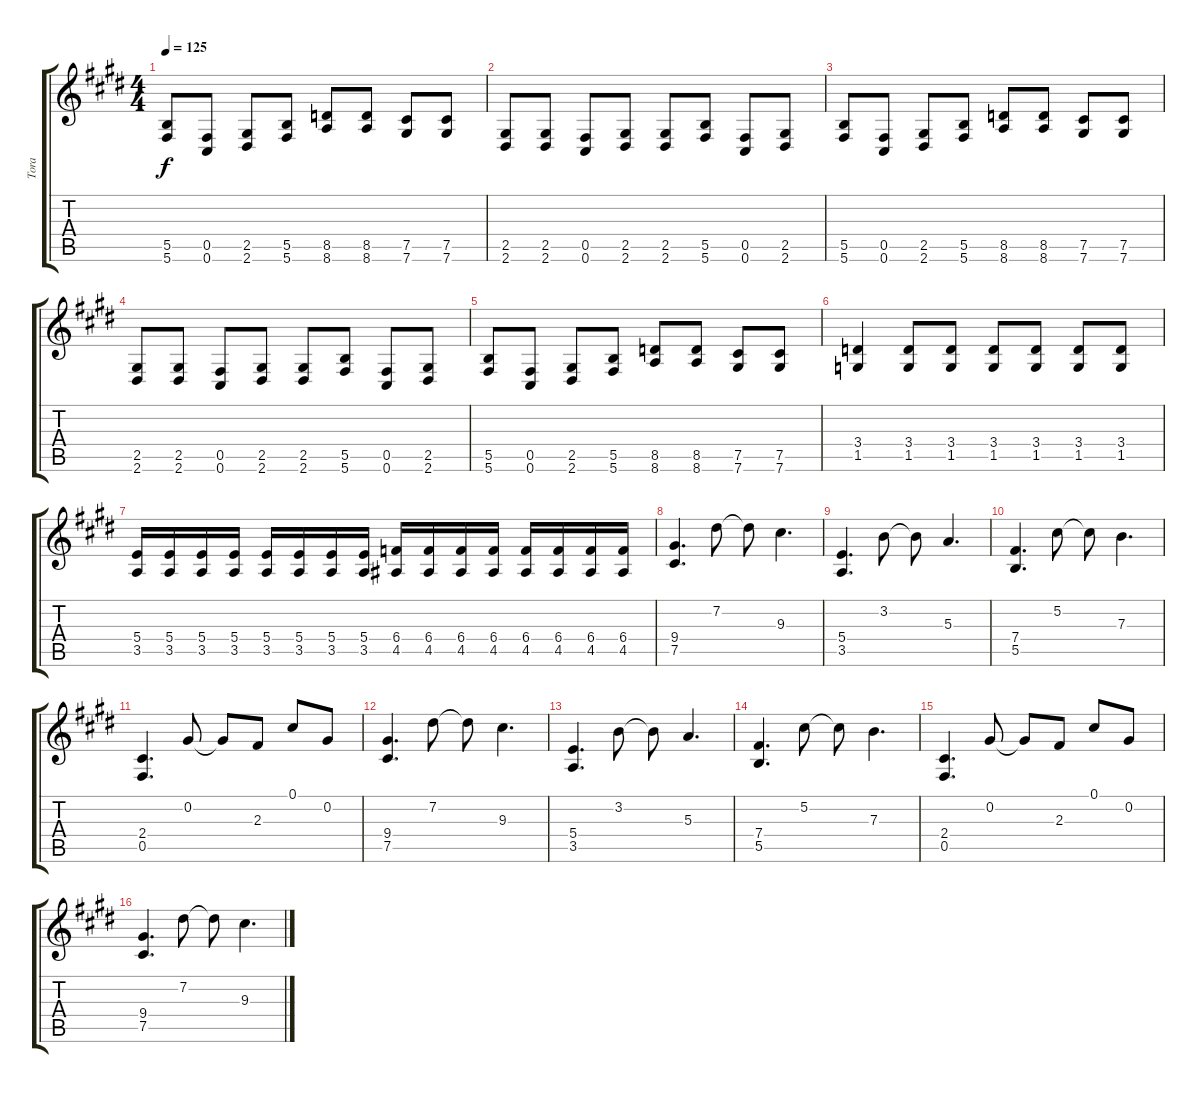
\track ("Tora" "Tora") {instrument distortionguitar}
\staff {score tabs}
\tuning (Db4 Ab3 E3 B2 Gb2 Db2) {hide}
\ts (4 4)
\tempo 125
\clef g2
\ks e
(5.5 5.6).8{dy f} (0.5 0.6).8 (2.5 2.6).8 (5.5 5.6).8 (8.5 8.6).8 (8.5 8.6).8 (7.5 7.6).8 (7.5 7.6).8 |
(2.5 2.6).8 (2.5 2.6).8 (0.5 0.6).8 (2.5 2.6).8 (2.5 2.6).8 (5.5 5.6).8 (0.5 0.6).8 (2.5 2.6).8 |
(5.5 5.6).8 (0.5 0.6).8 (2.5 2.6).8 (5.5 5.6).8 (8.5 8.6).8 (8.5 8.6).8 (7.5 7.6).8 (7.5 7.6).8 |
(2.5 2.6).8 (2.5 2.6).8 (0.5 0.6).8 (2.5 2.6).8 (2.5 2.6).8 (5.5 5.6).8 (0.5 0.6).8 (2.5 2.6).8 |
(5.5 5.6).8 (0.5 0.6).8 (2.5 2.6).8 (5.5 5.6).8 (8.5 8.6).8 (8.5 8.6).8 (7.5 7.6).8 (7.5 7.6).8 |
(3.4 1.5).4 (3.4 1.5).8 (3.4 1.5).8 (3.4 1.5).8 (3.4 1.5).8 (3.4 1.5).8 (3.4 1.5).8 |
(5.4 3.5).16 (5.4 3.5).16 (5.4 3.5).16 (5.4 3.5).16 (5.4 3.5).16 (5.4 3.5).16 (5.4 3.5).16 (5.4 3.5).16 (6.4 4.5).16 (6.4 4.5).16 (6.4 4.5).16 (6.4 4.5).16 (6.4 4.5).16 (6.4 4.5).16 (6.4 4.5).16 (6.4 4.5).16 |
(9.4 7.5).4{d instrument electricguitarclean} 7.2.8 7.2{t}.8 9.3.4{d} |
(5.4 3.5).4{d} 3.2.8 3.2{t}.8 5.3.4{d} |
(7.4 5.5).4{d} 5.2.8 5.2{t}.8 7.3.4{d} |
(2.4 0.5).4{d} 0.2.8 0.2{t}.8 2.3.8 0.1.8 0.2.8 |
(9.4 7.5).4{d instrument electricguitarclean} 7.2.8 7.2{t}.8 9.3.4{d} |
(5.4 3.5).4{d} 3.2.8 3.2{t}.8 5.3.4{d} |
(7.4 5.5).4{d} 5.2.8 5.2{t}.8 7.3.4{d} |
(2.4 0.5).4{d} 0.2.8 0.2{t}.8 2.3.8 0.1.8 0.2.8 |
(9.4 7.5).4{d instrument electricguitarclean} 7.2.8 7.2{t}.8 9.3.4{d}
